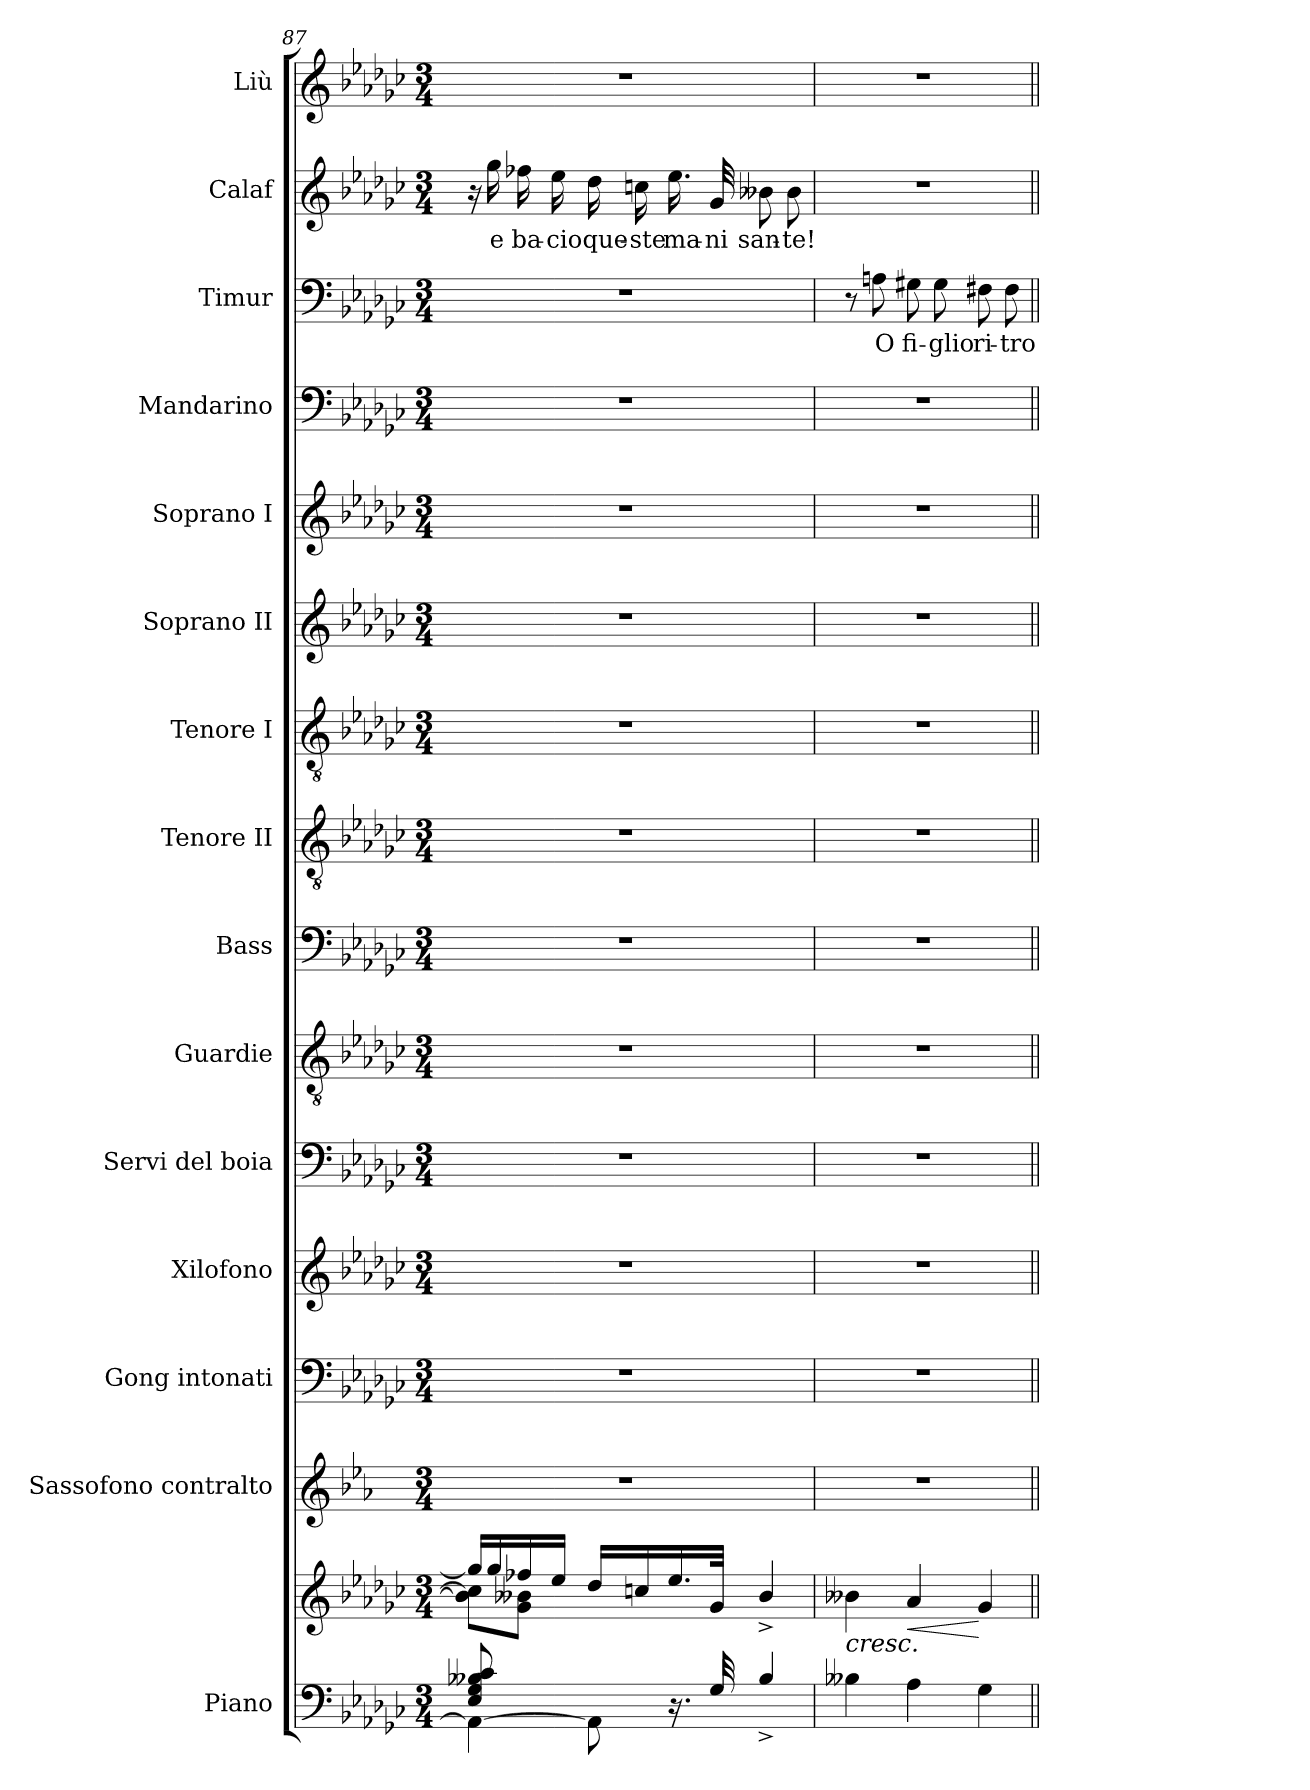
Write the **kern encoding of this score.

**kern	**kern	**dynam	**kern	**kern	**kern	**kern	**kern	**kern	**kern	**kern	**kern	**kern	**kern	**kern	**text	**kern	**text	**kern
*part15	*part15	*part15	*part14	*part13	*part12	*part11	*part10	*part9	*part8	*part7	*part6	*part5	*part4	*part3	*part3	*part2	*part2	*part1
*staff16	*staff15	*staff15/16	*staff14	*staff13	*staff12	*staff11	*staff10	*staff9	*staff8	*staff7	*staff6	*staff5	*staff4	*staff3	*staff3	*staff2	*staff2	*staff1
*I"Piano	*	*	*I"Sassofono contralto	*I"Gong intonati	*I"Xilofono	*I"Servi del boia	*I"Guardie	*I"Bass	*I"Tenore II	*I"Tenore I	*I"Soprano II	*I"Soprano I	*I"Mandarino	*I"Timur	*	*I"Calaf	*	*I"Liù
*I'Pno.	*	*	*	*I'Gong int.	*I'Xil.	*I'Ser.B.	*I'G.	*I'B.	*I'T. II	*I'T. I	*I'S. II	*I'S. I	*I'M.	*I'T.	*	*I'C.	*	*I'L.
*clefF4	*clefG2	*	*clefG2	*clefF4	*clefG2	*clefF4	*clefGv2	*clefF4	*clefGv2	*clefGv2	*clefG2	*clefG2	*clefF4	*clefF4	*	*clefG2	*	*clefG2
*	*	*	*ITrd5c9	*	*ITrd-7c-12	*	*	*	*	*	*	*	*	*	*	*	*	*
*k[b-e-a-d-g-c-]	*k[b-e-a-d-g-c-]	*	*k[b-e-a-d-g-c-]	*k[b-e-a-d-g-c-]	*k[b-e-a-d-g-c-]	*k[b-e-a-d-g-c-]	*k[b-e-a-d-g-c-]	*k[b-e-a-d-g-c-]	*k[b-e-a-d-g-c-]	*k[b-e-a-d-g-c-]	*k[b-e-a-d-g-c-]	*k[b-e-a-d-g-c-]	*k[b-e-a-d-g-c-]	*k[b-e-a-d-g-c-]	*	*k[b-e-a-d-g-c-]	*	*k[b-e-a-d-g-c-]
*M3/4	*M3/4	*	*M3/4	*M3/4	*M3/4	*M3/4	*M3/4	*M3/4	*M3/4	*M3/4	*M3/4	*M3/4	*M3/4	*M3/4	*	*M3/4	*	*M3/4
=87	=87	=87	=87	=87	=87	=87	=87	=87	=87	=87	=87	=87	=87	=87	=87	=87	=87	=87
*^	*^	*	*	*	*	*	*	*	*	*	*	*	*	*	*	*	*	*
4AA-\_	8E-/ 8G-/ 8B--X/ 8c-/	16gg-/LL]	8b--\] 8cc-\]L	.	2.r	2.r	2.r	2.r	2.r	2.r	2.r	2.r	2.r	2.r	2.r	2.r	.	16r	.	2.r
!	!	!	!	!	!	!	!	!	!	!	!	!	!	!	!	!	!	!	!LO:LY:b	!
.	.	16gg-/	.	.	.	.	.	.	.	.	.	.	.	.	.	.	.	16gg-\	e	.
!	!	!	!	!	!	!	!	!	!	!	!	!	!	!	!	!	!	!	!LO:LY:b	!
.	2ryy	16ff-X/	8g-\ 8b--X\J	.	.	.	.	.	.	.	.	.	.	.	.	.	.	16ff-X\	ba-	.
!	!	!	!	!	!	!	!	!	!	!	!	!	!	!	!	!	!	!	!LO:LY:b	!
.	.	16ee-/JJ	.	.	.	.	.	.	.	.	.	.	.	.	.	.	.	16ee-\	-cio	.
!	!	!	!	!	!	!	!	!	!	!	!	!	!	!	!	!	!	!	!LO:LY:b	!
8AA-\]	.	16dd-/LL	2ryy	.	.	.	.	.	.	.	.	.	.	.	.	.	.	16dd-\	que-	.
!	!	!	!	!	!	!	!	!	!	!	!	!	!	!	!	!	!	!	!LO:LY:b	!
.	.	16ccn/	.	.	.	.	.	.	.	.	.	.	.	.	.	.	.	16ccn\	-ste	.
!	!	!	!	!	!	!	!	!	!	!	!	!	!	!	!	!	!	!	!LO:LY:b	!
16.r	.	16.ee-/	.	.	.	.	.	.	.	.	.	.	.	.	.	.	.	16.ee-\	ma-	.
!	!	!	!	!	!	!	!	!	!	!	!	!	!	!	!	!	!	!	!LO:LY:b	!
32G-/	.	32g-/JJk	.	.	.	.	.	.	.	.	.	.	.	.	.	.	.	32g-/	-ni	.
!	!	!	!	!	!	!	!	!	!	!	!	!	!	!	!	!	!	!	!LO:LY:b	!
4B--^/	.	4b--^/	.	.	.	.	.	.	.	.	.	.	.	.	.	.	.	8b--X\	san-	.
!	!	!	!	!	!	!	!	!	!	!	!	!	!	!	!	!	!	!	!LO:LY:b	!
.	8ryy	.	.	.	.	.	.	.	.	.	.	.	.	.	.	.	.	8b--\	-te!	.
*	*	*v	*v	*	*	*	*	*	*	*	*	*	*	*	*	*	*	*	*	*
!!LO:PB:g=z
=88	=88	=88	=88	=88	=88	=88	=88	=88	=88	=88	=88	=88	=88	=88	=88	=88	=88	=88	=88
!	!	!	!LO:HP:b	!	!	!	!	!	!	!	!	!	!	!	!	!	!	!	!
*v	*v	*	*	*	*	*	*	*	*	*	*	*	*	*	*	*	*	*	*
4B--X\	4b--X\	<	2.r	2.r	2.r	2.r	2.r	2.r	2.r	2.r	2.r	2.r	2.r	8r	.	2.r	.	2.r
!	!	!	!	!	!	!	!	!	!	!	!	!	!	!	!LO:LY:b	!	!	!
.	.	.	.	.	.	.	.	.	.	.	.	.	.	8An\	O	.	.	.
!	!	!LO:HP:b	!	!	!	!	!	!	!	!	!	!	!	!	!LO:LY:b	!	!	!
4A-\	4a-/	<	.	.	.	.	.	.	.	.	.	.	.	8G#X\	fi-	.	.	.
!	!	!	!	!	!	!	!	!	!	!	!	!	!	!	!LO:LY:b	!	!	!
.	.	.	.	.	.	.	.	.	.	.	.	.	.	8G#\	-glio	.	.	.
!	!	!	!	!	!	!	!	!	!	!	!	!	!	!	!LO:LY:b	!	!	!
4G-\	4g-/	[ [	.	.	.	.	.	.	.	.	.	.	.	8F#X\	ri-	.	.	.
!	!	!	!	!	!	!	!	!	!	!	!	!	!	!	!LO:LY:b	!	!	!
.	.	.	.	.	.	.	.	.	.	.	.	.	.	8F#\	-tro-	.	.	.
=||	=||	=||	=||	=||	=||	=||	=||	=||	=||	=||	=||	=||	=||	=||	=||	=||	=||	=||
*-	*-	*-	*-	*-	*-	*-	*-	*-	*-	*-	*-	*-	*-	*-	*-	*-	*-	*-
